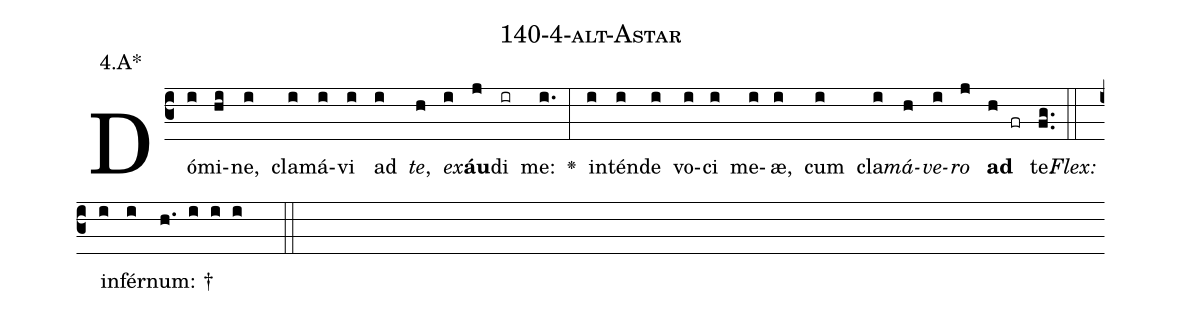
name: 140-4-alt-Astar;
annotation: 4.A*;
%%
(c3)Dó(i)mi(hi)ne,(i) cla(i)má(i)vi(i) ad(i) <i>te</i>,(h) <i>ex</i>(i)<b>áu</b>(j)di(ir) me:(i.) <v>\greheightstar</v>(:) in(i)tén(i)de(i) vo(i)ci(i) me(i)æ,(i) cum(i) cla(i)<i>má</i>(h)<i>ve</i>(i)<i>ro</i>(j) <b>ad</b>(h fr) te.(fg..) (::)
<i>Flex:</i>()  in(i)fér(i)num: †(h. i i i  ::)

%E(i) u(h) o(i) u(j) a(h) e.(fg..) (::)
